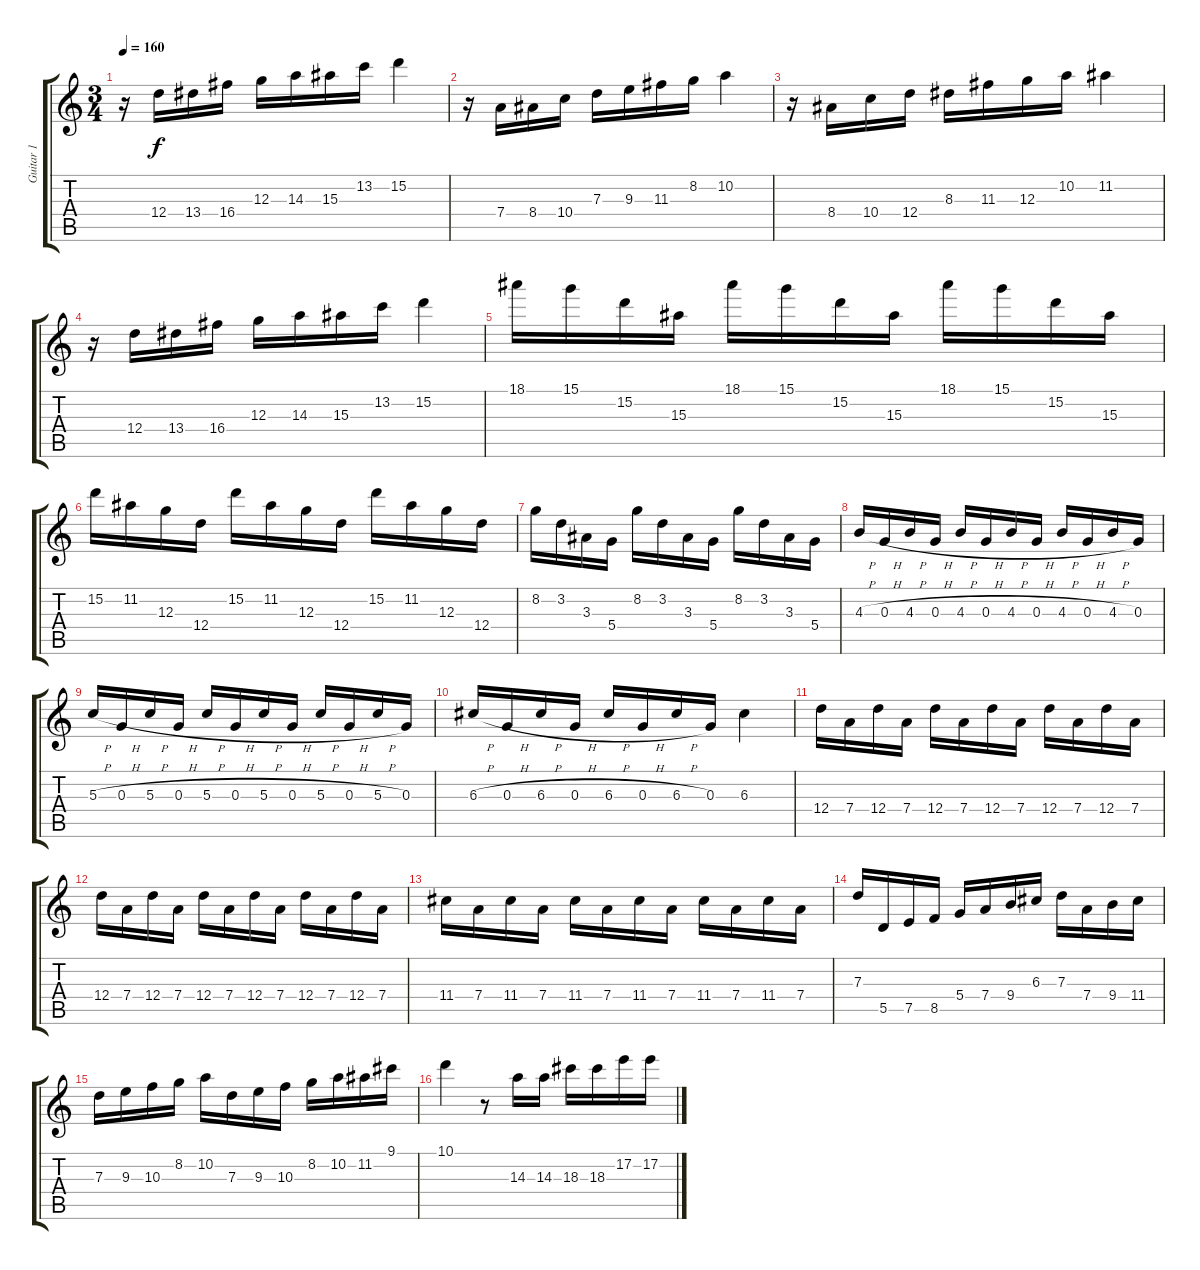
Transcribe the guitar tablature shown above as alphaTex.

\track ("Guitar 1" "Guitar 1") {instrument distortionguitar}
\staff {score tabs}
\tuning (E4 B3 G3 D3 A2 E2) {hide}
\ts (3 4)
\tempo 160
\clef g2
\ks c
r.16{dy f} 12.4.16 13.4.16 16.4.16 12.3.16 14.3.16 15.3.16 13.2.16 15.2.4 |
r.16 7.4.16 8.4.16 10.4.16 7.3.16 9.3.16 11.3.16 8.2.16 10.2.4 |
r.16 8.4.16 10.4.16 12.4.16 8.3.16 11.3.16 12.3.16 10.2.16 11.2.4 |
r.16 12.4.16 13.4.16 16.4.16 12.3.16 14.3.16 15.3.16 13.2.16 15.2.4 |
18.1.16 15.1.16 15.2.16 15.3.16 18.1.16 15.1.16 15.2.16 15.3.16 18.1.16 15.1.16 15.2.16 15.3.16 |
15.2.16 11.2.16 12.3.16 12.4.16 15.2.16 11.2.16 12.3.16 12.4.16 15.2.16 11.2.16 12.3.16 12.4.16 |
8.2.16 3.2.16 3.3.16 5.4.16 8.2.16 3.2.16 3.3.16 5.4.16 8.2.16 3.2.16 3.3.16 5.4.16 |
4.3{h}.16 0.3{h}.16 4.3{h}.16 0.3{h}.16 4.3{h}.16 0.3{h}.16 4.3{h}.16 0.3{h}.16 4.3{h}.16 0.3{h}.16 4.3{h}.16 0.3.16 |
5.3{h}.16 0.3{h}.16 5.3{h}.16 0.3{h}.16 5.3{h}.16 0.3{h}.16 5.3{h}.16 0.3{h}.16 5.3{h}.16 0.3{h}.16 5.3{h}.16 0.3.16 |
6.3{h}.16 0.3{h}.16 6.3{h}.16 0.3{h}.16 6.3{h}.16 0.3{h}.16 6.3{h}.16 0.3.16 6.3.4 |
12.4.16 7.4.16 12.4.16 7.4.16 12.4.16 7.4.16 12.4.16 7.4.16 12.4.16 7.4.16 12.4.16 7.4.16 |
12.4.16 7.4.16 12.4.16 7.4.16 12.4.16 7.4.16 12.4.16 7.4.16 12.4.16 7.4.16 12.4.16 7.4.16 |
11.4.16 7.4.16 11.4.16 7.4.16 11.4.16 7.4.16 11.4.16 7.4.16 11.4.16 7.4.16 11.4.16 7.4.16 |
7.3.16 5.5.16 7.5.16 8.5.16 5.4.16 7.4.16 9.4.16 6.3.16 7.3.16 7.4.16 9.4.16 11.4.16 |
7.3.16 9.3.16 10.3.16 8.2.16 10.2.16 7.3.16 9.3.16 10.3.16 8.2.16 10.2.16 11.2.16 9.1.16 |
10.1.4 r.8 14.3.16 14.3.16 18.3.16 18.3.16 17.2.16 17.2.16
